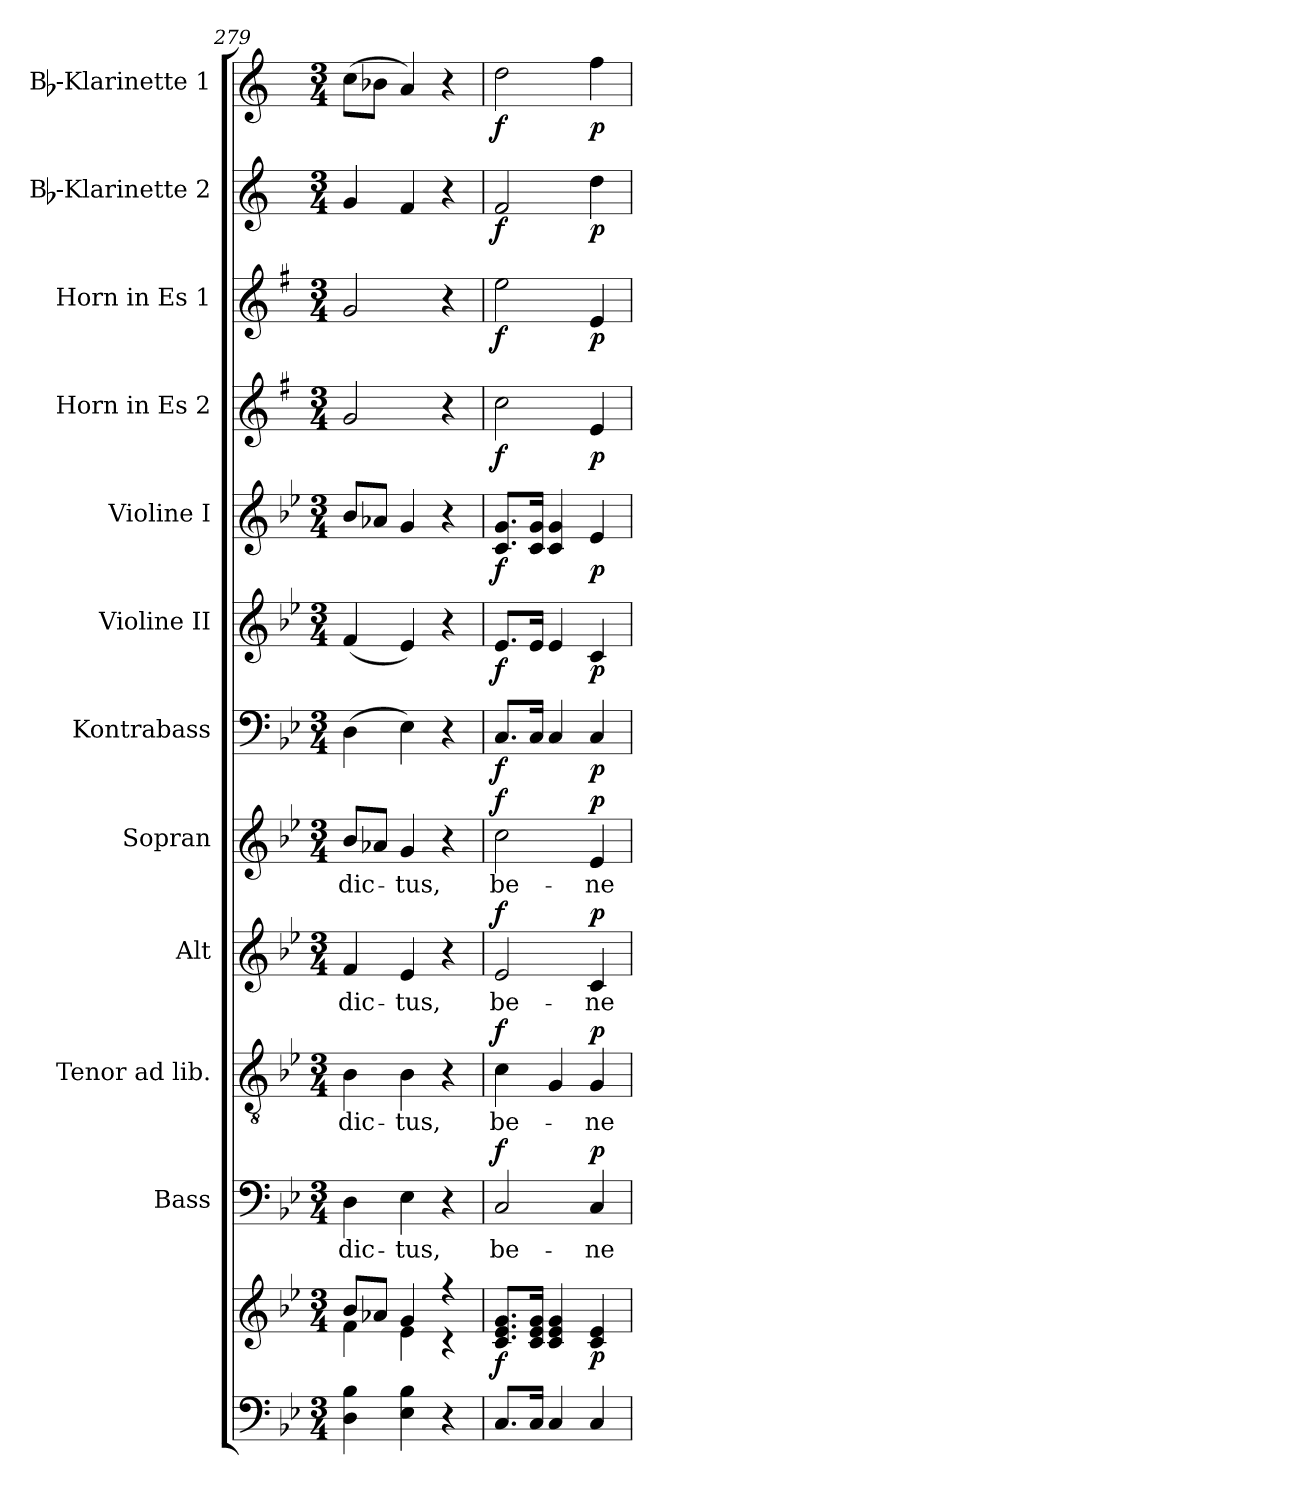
**kern	**kern	**dynam	**kern	**text	**dynam	**kern	**text	**dynam	**kern	**text	**dynam	**kern	**text	**dynam	**kern	**dynam	**kern	**dynam	**kern	**dynam	**kern	**dynam	**kern	**dynam	**kern	**dynam	**kern	**dynam
*part12	*part12	*part12	*part11	*part11	*part11	*part10	*part10	*part10	*part9	*part9	*part9	*part8	*part8	*part8	*part7	*part7	*part6	*part6	*part5	*part5	*part4	*part4	*part3	*part3	*part2	*part2	*part1	*part1
*staff13	*staff12	*staff12/13	*staff11	*staff11	*staff11	*staff10	*staff10	*staff10	*staff9	*staff9	*staff9	*staff8	*staff8	*staff8	*staff7	*staff7	*staff6	*staff6	*staff5	*staff5	*staff4	*staff4	*staff3	*staff3	*staff2	*staff2	*staff1	*staff1
*	*	*	*I"Bass	*	*	*I"Tenor ad lib.	*	*	*I"Alt	*	*	*I"Sopran	*	*	*I"Kontrabass	*	*I"Violine II	*	*I"Violine I	*	*I"Horn in Es 2	*	*I"Horn in Es 1	*	*I"Bb-Klarinette 2	*	*I"Bb-Klarinette 1	*
*	*	*	*I'B.	*	*	*I'T.	*	*	*I'A.	*	*	*I'S.	*	*	*I'Kb.	*	*I'Vl. II	*	*I'Vl. I	*	*	*	*	*	*I'Bb Kl. 2	*	*I'Bb Kl. 1	*
!!LO:PB:g=z
*clefF4	*clefG2	*	*clefF4	*	*	*clefGv2	*	*	*clefG2	*	*	*clefG2	*	*	*clefF4	*	*clefG2	*	*clefG2	*	*clefG2	*	*clefG2	*	*clefG2	*	*clefG2	*
*	*	*	*	*	*	*	*	*	*	*	*	*	*	*	*ITrd7c12	*	*	*	*	*	*ITrd5c9	*	*ITrd5c9	*	*ITrd1c2	*	*ITrd1c2	*
*k[b-e-]	*k[b-e-]	*	*k[b-e-]	*	*	*k[b-e-]	*	*	*k[b-e-]	*	*	*k[b-e-]	*	*	*k[b-e-]	*	*k[b-e-]	*	*k[b-e-]	*	*k[b-e-]	*	*k[b-e-]	*	*k[b-e-]	*	*k[b-e-]	*
*B-:	*B-:	*	*B-:	*	*	*B-:	*	*	*B-:	*	*	*B-:	*	*	*B-:	*	*B-:	*	*B-:	*	*B-:	*	*B-:	*	*B-:	*	*B-:	*
*M3/4	*M3/4	*	*M3/4	*	*	*M3/4	*	*	*M3/4	*	*	*M3/4	*	*	*M3/4	*	*M3/4	*	*M3/4	*	*M3/4	*	*M3/4	*	*M3/4	*	*M3/4	*
=279	=279	=279	=279	=279	=279	=279	=279	=279	=279	=279	=279	=279	=279	=279	=279	=279	=279	=279	=279	=279	=279	=279	=279	=279	=279	=279	=279	=279
*	*^	*	*	*	*	*	*	*	*	*	*	*	*	*	*	*	*	*	*	*	*	*	*	*	*	*	*	*
!	!	!	!	!	!LO:LY:b	!	!	!LO:LY:b	!	!	!LO:LY:b	!	!	!LO:LY:b	!	!	!	!	!	!	!	!	!	!	!	!	!	!	!
4D\ 4B-\	8b-/L	4f\	.	4D\	-dic-	.	4B-\	-dic-	.	4f/	-dic-	.	8b-/L	-dic-	.	(>4DD\	.	(<4f/	.	8b-/L	.	2B-/	.	2B-/	.	4f/	.	(>8b-\L	.
.	8a-X/J	.	.	.	.	.	.	.	.	.	.	.	8a-X/J	.	.	.	.	.	.	8a-X/J	.	.	.	.	.	.	.	8a-X\J	.
!	!	!	!	!	!LO:LY:b	!	!	!LO:LY:b	!	!	!LO:LY:b	!	!	!LO:LY:b	!	!	!	!	!	!	!	!	!	!	!	!	!	!	!
4E-\ 4B-\	4g/	4e-\	.	4E-\	-tus,	.	4B-\	-tus,	.	4e-/	-tus,	.	4g/	-tus,	.	4EE-\)	.	4e-/)	.	4g/	.	.	.	.	.	4e-/	.	4g/)	.
4r	4r	4r	.	4r	.	.	4r	.	.	4r	.	.	4r	.	.	4r	.	4r	.	4r	.	4r	.	4r	.	4r	.	4r	.
=280	=280	=280	=280	=280	=280	=280	=280	=280	=280	=280	=280	=280	=280	=280	=280	=280	=280	=280	=280	=280	=280	=280	=280	=280	=280	=280	=280	=280	=280
!	!	!	!LO:DY:b	!	!LO:LY:b	!LO:DY:a	!	!LO:LY:b	!LO:DY:a	!	!LO:LY:b	!LO:DY:a	!	!LO:LY:b	!LO:DY:a	!	!LO:DY:b	!	!LO:DY:b	!	!LO:DY:b	!	!LO:DY:b	!	!LO:DY:b	!	!LO:DY:b	!	!LO:DY:b
*	*v	*v	*	*	*	*	*	*	*	*	*	*	*	*	*	*	*	*	*	*	*	*	*	*	*	*	*	*	*
8.C/L	8.c/ 8.e-/ 8.g/L	f	2C/	be-	f	4c\	be-	f	2e-/	be-	f	2cc\	be-	f	8.CC/L	f	8.e-/L	f	8.c/ 8.g/L	f	2e-\	f	2g\	f	2e-/	f	2cc\	f
16C/Jk	16c/ 16e-/ 16g/Jk	.	.	.	.	.	.	.	.	.	.	.	.	.	16CC/Jk	.	16e-/Jk	.	16c/ 16g/Jk	.	.	.	.	.	.	.	.	.
4C/	4c/ 4e-/ 4g/	.	.	.	.	4G/	.	.	.	.	.	.	.	.	4CC/	.	4e-/	.	4c/ 4g/	.	.	.	.	.	.	.	.	.
!	!	!LO:DY:b	!	!LO:LY:b	!LO:DY:a	!	!LO:LY:b	!LO:DY:a	!	!LO:LY:b	!LO:DY:a	!	!LO:LY:b	!LO:DY:a	!	!LO:DY:b	!	!LO:DY:b	!	!LO:DY:b	!	!LO:DY:b	!	!LO:DY:b	!	!LO:DY:b	!	!LO:DY:b
4C/	4c/ 4e-/	p	4C/	-ne-	p	4G/	-ne-	p	4c/	-ne-	p	4e-/	-ne-	p	4CC/	p	4c/	p	4e-/	p	4G/	p	4G/	p	4cc\	p	4ee-\	p
=	=	=	=	=	=	=	=	=	=	=	=	=	=	=	=	=	=	=	=	=	=	=	=	=	=	=	=	=
*-	*-	*-	*-	*-	*-	*-	*-	*-	*-	*-	*-	*-	*-	*-	*-	*-	*-	*-	*-	*-	*-	*-	*-	*-	*-	*-	*-	*-
